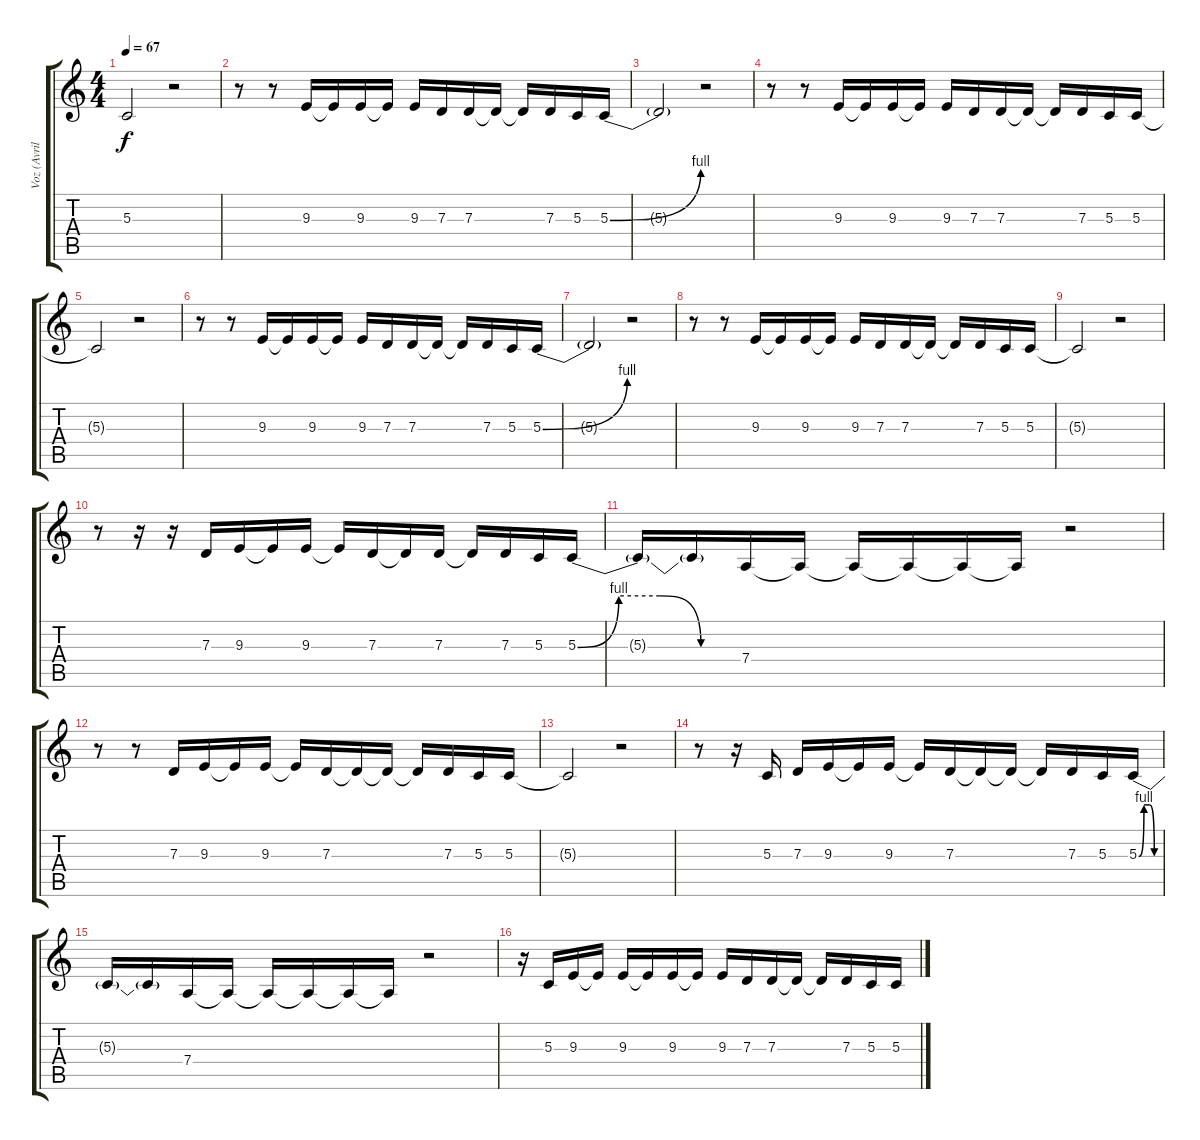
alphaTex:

\track ("Voz (Avril)" "Voz (Avril") {instrument tenorsax}
\staff {score tabs}
\tuning (E4 B3 G3 D3 A2 E2) {hide}
\ts (4 4)
\tempo 67
\clef g2
\ks c
5.3{t}.2{dy f} r.2 |
r.8 r.8 9.3.16 9.3{t}.16 9.3.16 9.3{t}.16 9.3.16 7.3.16 7.3.16 7.3{t}.16 7.3{t}.16 7.3.16 5.3.16 5.3{be (bend 0 0 60 4)}.16 |
5.3{t}.2 r.2 |
r.8 r.8 9.3.16 9.3{t}.16 9.3.16 9.3{t}.16 9.3.16 7.3.16 7.3.16 7.3{t}.16 7.3{t}.16 7.3.16 5.3.16 5.3.16 |
5.3{t}.2 r.2 |
r.8 r.8 9.3.16 9.3{t}.16 9.3.16 9.3{t}.16 9.3.16 7.3.16 7.3.16 7.3{t}.16 7.3{t}.16 7.3.16 5.3.16 5.3{be (bend 0 0 60 4)}.16 |
5.3{t}.2 r.2 |
r.8 r.8 9.3.16 9.3{t}.16 9.3.16 9.3{t}.16 9.3.16 7.3.16 7.3.16 7.3{t}.16 7.3{t}.16 7.3.16 5.3.16 5.3.16 |
5.3{t}.2 r.2 |
r.8 r.16 r.16 7.3.16 9.3.16 9.3{t}.16 9.3.16 9.3{t}.16 7.3.16 7.3{t}.16 7.3.16 7.3{t}.16 7.3.16 5.3.16 5.3{be (custom 0 0 15 4 30 4 45 0 60 0)}.16 |
5.3{t}.16 5.3{t}.16 7.4.16 7.4{t}.16 7.4{t}.16 7.4{t}.16 7.4{t}.16 7.4{t}.16 r.2 |
r.8 r.8 7.3.16 9.3.16 9.3{t}.16 9.3.16 9.3{t}.16 7.3.16 7.3{t}.16 7.3{t}.16 7.3{t}.16 7.3.16 5.3.16 5.3.16 |
5.3{t}.2 r.2 |
r.8 r.16 5.3.16 7.3.16 9.3.16 9.3{t}.16 9.3.16 9.3{t}.16 7.3.16 7.3{t}.16 7.3{t}.16 7.3{t}.16 7.3.16 5.3.16 5.3{be (custom 0 0 15 4 30 4 45 0 60 0)}.16 |
5.3{t}.16 5.3{t}.16 7.4.16 7.4{t}.16 7.4{t}.16 7.4{t}.16 7.4{t}.16 7.4{t}.16 r.2 |
r.16 5.3.16 9.3.16 9.3{t}.16 9.3.16 9.3{t}.16 9.3.16 9.3{t}.16 9.3.16 7.3.16 7.3.16 7.3{t}.16 7.3{t}.16 7.3.16 5.3.16 5.3.16
